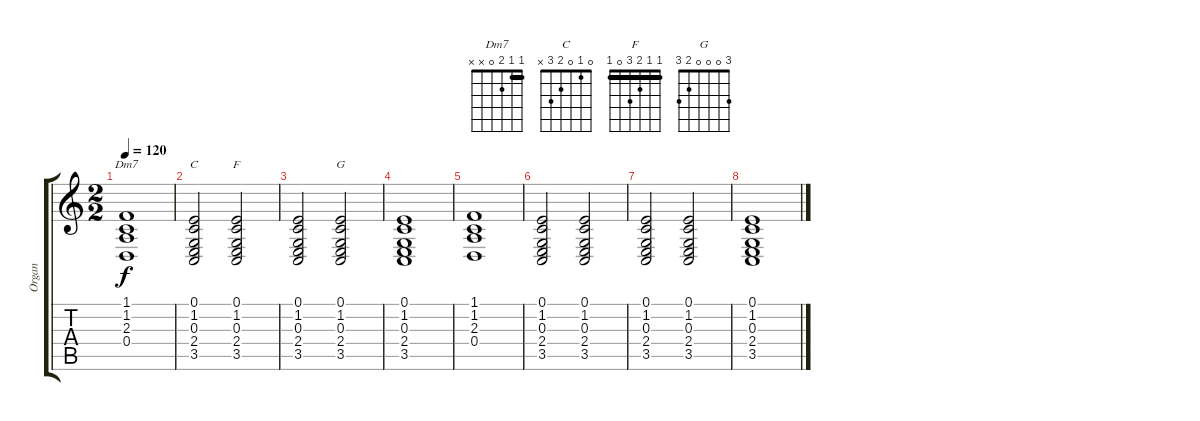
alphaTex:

\track ("Organ" "Organ") {instrument rockorgan}
\staff {score tabs}
\tuning (E4 B3 G3 D3 A2 E2) {hide}
\chord ("Dm7" 1 1 2 0 x x) {barre 1}
\chord ("C" 0 1 0 2 3 x)
\chord ("F" 1 1 2 3 0 1) {barre 1}
\chord ("G" 3 0 0 0 2 3)
\ts (2 2)
\tempo 120
\clef g2
\ks c
(1.1 1.2 2.3 0.4).1{ch "Dm7" dy f} |
(0.1 1.2 0.3 2.4 3.5).2{ch "C"} (0.1 1.2 0.3 2.4 3.5).2{ch "F"} |
(0.1 1.2 0.3 2.4 3.5).2 (0.1 1.2 0.3 2.4 3.5).2{ch "G"} |
(0.1 1.2 0.3 2.4 3.5).1 |
(1.1 1.2 2.3 0.4).1 |
(0.1 1.2 0.3 2.4 3.5).2 (0.1 1.2 0.3 2.4 3.5).2 |
(0.1 1.2 0.3 2.4 3.5).2 (0.1 1.2 0.3 2.4 3.5).2 |
(0.1 1.2 0.3 2.4 3.5).1
